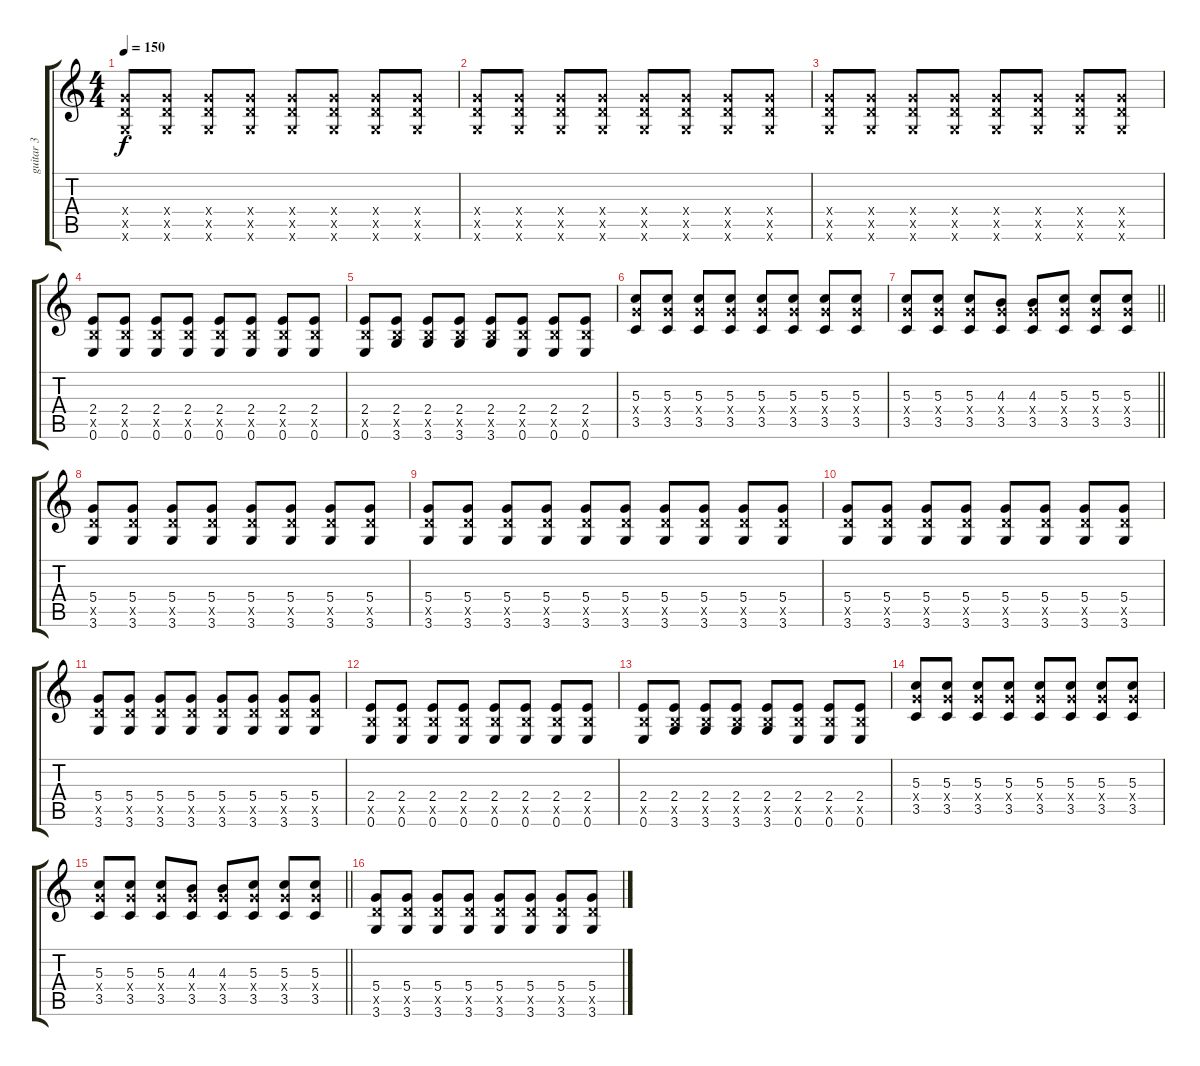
\track ("guitar 3" "guitar 3") {instrument acousticguitarsteel}
\staff {score tabs}
\tuning (E4 B3 G3 D3 A2 E2) {hide}
\ts (4 4)
\tempo 150
\clef g2
\ks c
(5.4{x} 5.5{x} 3.6{x}).8{dy f} (5.4{x} 5.5{x} 3.6{x}).8 (5.4{x} 5.5{x} 3.6{x}).8 (5.4{x} 5.5{x} 3.6{x}).8 (5.4{x} 5.5{x} 3.6{x}).8 (5.4{x} 5.5{x} 3.6{x}).8 (5.4{x} 5.5{x} 3.6{x}).8 (5.4{x} 5.5{x} 3.6{x}).8 |
(5.4{x} 5.5{x} 3.6{x}).8 (5.4{x} 5.5{x} 3.6{x}).8 (5.4{x} 5.5{x} 3.6{x}).8 (5.4{x} 5.5{x} 3.6{x}).8 (5.4{x} 5.5{x} 3.6{x}).8 (5.4{x} 5.5{x} 3.6{x}).8 (5.4{x} 5.5{x} 3.6{x}).8 (5.4{x} 5.5{x} 3.6{x}).8 |
(5.4{x} 5.5{x} 3.6{x}).8 (5.4{x} 5.5{x} 3.6{x}).8 (5.4{x} 5.5{x} 3.6{x}).8 (5.4{x} 5.5{x} 3.6{x}).8 (5.4{x} 5.5{x} 3.6{x}).8 (5.4{x} 5.5{x} 3.6{x}).8 (5.4{x} 5.5{x} 3.6{x}).8 (5.4{x} 5.5{x} 3.6{x}).8 |
(2.4 2.5{x} 0.6).8 (2.4 2.5{x} 0.6).8 (2.4 2.5{x} 0.6).8 (2.4 2.5{x} 0.6).8 (2.4 2.5{x} 0.6).8 (2.4 2.5{x} 0.6).8 (2.4 2.5{x} 0.6).8 (2.4 2.5{x} 0.6).8 |
(2.4 2.5{x} 0.6).8 (2.4 2.5{x} 3.6).8 (2.4 2.5{x} 3.6).8 (2.4 2.5{x} 3.6).8 (2.4 2.5{x} 3.6).8 (2.4 2.5{x} 0.6).8 (2.4 2.5{x} 0.6).8 (2.4 2.5{x} 0.6).8 |
(5.3 5.4{x} 3.5).8 (5.3 5.4{x} 3.5).8 (5.3 5.4{x} 3.5).8 (5.3 5.4{x} 3.5).8 (5.3 5.4{x} 3.5).8 (5.3 5.4{x} 3.5).8 (5.3 5.4{x} 3.5).8 (5.3 5.4{x} 3.5).8 |
\barLineRight lightlight
(5.3 5.4{x} 3.5).8 (5.3 5.4{x} 3.5).8 (5.3 5.4{x} 3.5).8 (4.3 5.4{x} 3.5).8 (4.3 5.4{x} 3.5).8 (5.3 5.4{x} 3.5).8 (5.3 5.4{x} 3.5).8 (5.3 5.4{x} 3.5).8 |
(5.4 5.5{x} 3.6).8 (5.4 5.5{x} 3.6).8 (5.4 5.5{x} 3.6).8 (5.4 5.5{x} 3.6).8 (5.4 5.5{x} 3.6).8 (5.4 5.5{x} 3.6).8 (5.4 5.5{x} 3.6).8 (5.4 5.5{x} 3.6).8 |
(5.4 5.5{x} 3.6).8 (5.4 5.5{x} 3.6).8 (5.4 5.5{x} 3.6).8 (5.4 5.5{x} 3.6).8 (5.4 5.5{x} 3.6).8 (5.4 5.5{x} 3.6).8 (5.4 5.5{x} 3.6).8 (5.4 5.5{x} 3.6).8 (5.4 5.5{x} 3.6).8 (5.4 5.5{x} 3.6).8 |
(5.4 5.5{x} 3.6).8 (5.4 5.5{x} 3.6).8 (5.4 5.5{x} 3.6).8 (5.4 5.5{x} 3.6).8 (5.4 5.5{x} 3.6).8 (5.4 5.5{x} 3.6).8 (5.4 5.5{x} 3.6).8 (5.4 5.5{x} 3.6).8 |
(5.4 5.5{x} 3.6).8 (5.4 5.5{x} 3.6).8 (5.4 5.5{x} 3.6).8 (5.4 5.5{x} 3.6).8 (5.4 5.5{x} 3.6).8 (5.4 5.5{x} 3.6).8 (5.4 5.5{x} 3.6).8 (5.4 5.5{x} 3.6).8 |
(2.4 2.5{x} 0.6).8 (2.4 2.5{x} 0.6).8 (2.4 2.5{x} 0.6).8 (2.4 2.5{x} 0.6).8 (2.4 2.5{x} 0.6).8 (2.4 2.5{x} 0.6).8 (2.4 2.5{x} 0.6).8 (2.4 2.5{x} 0.6).8 |
(2.4 2.5{x} 0.6).8 (2.4 2.5{x} 3.6).8 (2.4 2.5{x} 3.6).8 (2.4 2.5{x} 3.6).8 (2.4 2.5{x} 3.6).8 (2.4 2.5{x} 0.6).8 (2.4 2.5{x} 0.6).8 (2.4 2.5{x} 0.6).8 |
(5.3 5.4{x} 3.5).8 (5.3 5.4{x} 3.5).8 (5.3 5.4{x} 3.5).8 (5.3 5.4{x} 3.5).8 (5.3 5.4{x} 3.5).8 (5.3 5.4{x} 3.5).8 (5.3 5.4{x} 3.5).8 (5.3 5.4{x} 3.5).8 |
\barLineRight lightlight
(5.3 5.4{x} 3.5).8 (5.3 5.4{x} 3.5).8 (5.3 5.4{x} 3.5).8 (4.3 5.4{x} 3.5).8 (4.3 5.4{x} 3.5).8 (5.3 5.4{x} 3.5).8 (5.3 5.4{x} 3.5).8 (5.3 5.4{x} 3.5).8 |
(5.4 5.5{x} 3.6).8 (5.4 5.5{x} 3.6).8 (5.4 5.5{x} 3.6).8 (5.4 5.5{x} 3.6).8 (5.4 5.5{x} 3.6).8 (5.4 5.5{x} 3.6).8 (5.4 5.5{x} 3.6).8 (5.4 5.5{x} 3.6).8
